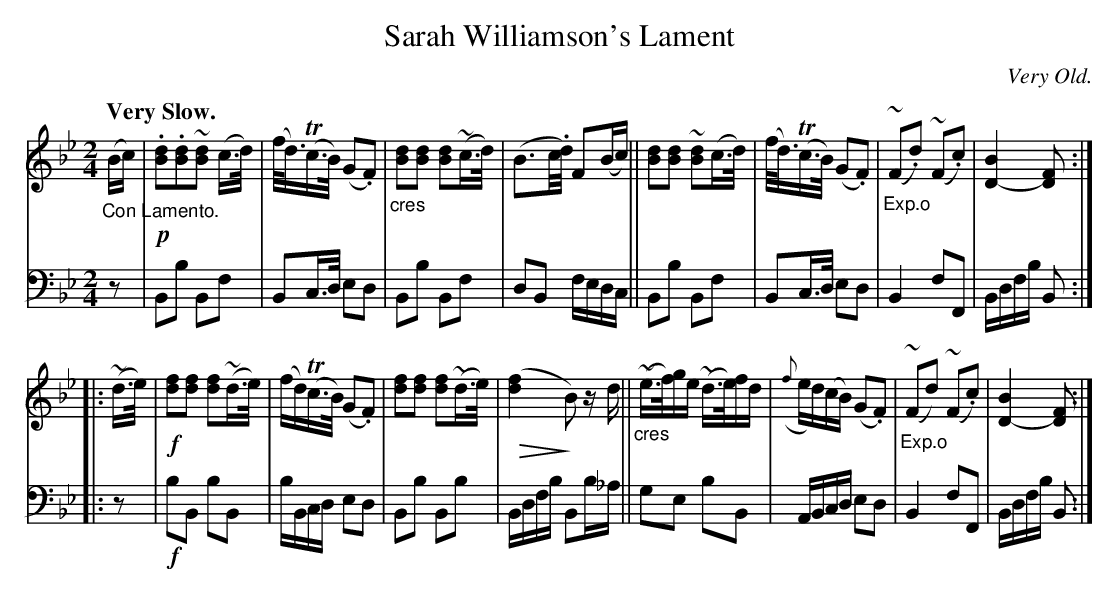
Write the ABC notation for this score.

X:1
T: Sarah Williamson's Lament
O: Very Old.
U: Q=!diminuendo(!
U: q=!diminuendo)!
M: 2/4
L: 1/16
Q: "Very Slow."
K: Bb
V: 1 staves=2
"_Con Lamento."(Bc) |!p!\
.[d2B2].[d2B2]~[d2B2] (c>d) | (f<d)(Tc>B) (G2.F2) |"_cres" [d2B2][d2B2] [d2B2](~c>d) | (B3c/.d/) F2(Bc) ||\
[d2B2][d2B2] ~[d2B2](c>d) | (f<d)(Tc>B) (G2.F2) |"_Exp.o" (~F2.d2) (~F2.c2) | [B4D4-] [F2D2] :|
|: (~d>e) |!f!\
[f2d2][f2d2] [f2d2](~d>e) | (fd)(Tc>B) (G2.F2) | [f2d2][f2d2] [f2d2](~d>e) | Q([f4d4] qB2) zd ||"_cres"\
(~e>f)ge (~d>e)fd | ({f}ed)(cB) (G2.F2) |"_Exp.o" (~F2d2) (~F2.c2) | [B4D4-] [F2D2] :|
V: 2 clef=bass middle=d
z2 |\
B2b2 B2f2 | B2c>d e2d2 | B2b2 B2f2 | d2B2 fedc || B2b2 B2f2 | B2c>d e2d2 | B4 f2F2 | Bdfb B2 :||: z2 |
!f!b2B2 b2B2 | bBcd e2d2 | B2b2 B2b2 | Bdfb B2b_a || g2e2 b2B2 | ABcd e2d2 | B4 f2F2 | Bdfb B2 :|
